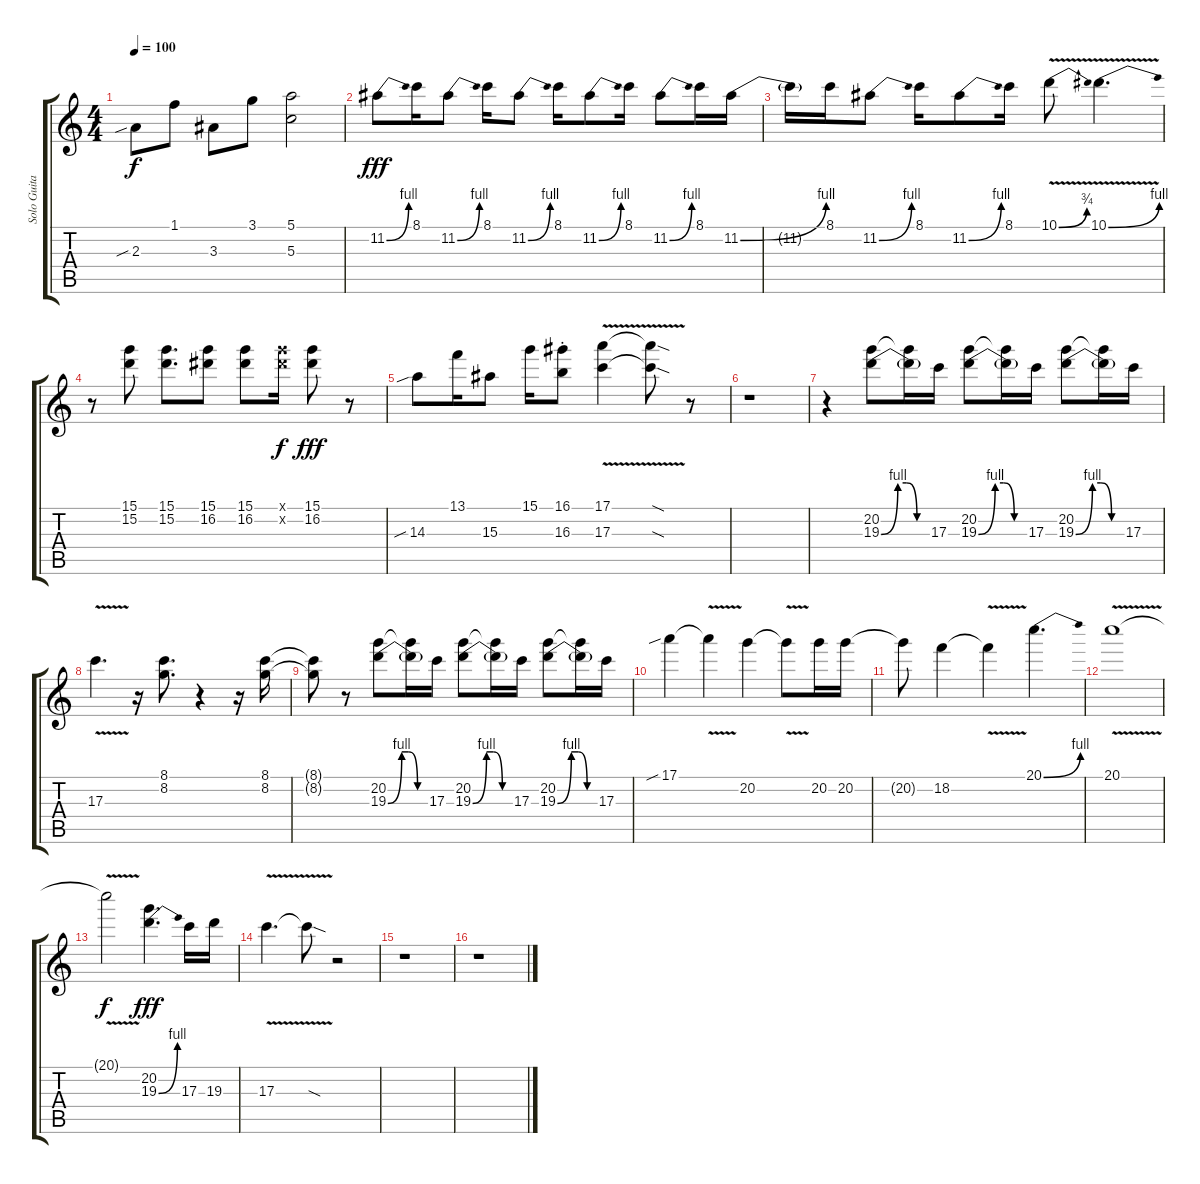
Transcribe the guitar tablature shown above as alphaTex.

\track ("Solo Guitar" "Solo Guita") {instrument overdrivenguitar}
\staff {score tabs}
\tuning (E4 B3 G3 D3 A2 E2) {hide}
\ts (4 4)
\tempo 100
\clef g2
\ks c
2.3{sib}.8{dy f} 1.1.8 3.3.8 3.1.8 (5.1 5.3).2 |
11.2{be (bend 0 0 60 4)}.8{dy fff} 8.1.16 11.2{be (bend 0 0 60 4)}.8 8.1.16 11.2{be (bend 0 0 60 4)}.8 8.1.16 11.2{be (bend 0 0 60 4)}.8 8.1.16 11.2{be (bend 0 0 60 4)}.8 8.1.16 11.2{be (bend 0 0 60 4)}.16 |
11.2{t}.16 8.1.16 11.2{be (bend 0 0 60 4)}.8 8.1.16 11.2{be (bend 0 0 60 4)}.8 8.1.16 10.1{be (bend 0 0 60 3) v}.8 10.1{be (bend 0 0 60 4) v}.4{d} |
r.8 (15.1 15.2).8 (15.1 15.2).8{d} (15.1 16.2).8 (15.1 16.2).8 (15.1{x} 16.2{x}).16{dy f} (15.1 16.2).8{dy fff} r.8 |
14.3{sib}.8 13.1.16 15.3.8 15.1.16 (16.1{st} 16.3{st}).8 (17.1 17.3{v}).4 (17.1{sod t} 17.3{sod t}).8 r.8 |
r.1{volume 6 balance 16} |
r.4 (20.2 19.3{be (custom 0 0 20 4 30 4 43 0 60 0)}).8 (20.2{t} 19.3{t}).16 17.3.16 (20.2 19.3{be (custom 0 0 20 4 30 4 43 0 60 0)}).8 (20.2{t} 19.3{t}).16 17.3.16 (20.2 19.3{be (custom 0 0 20 4 30 4 43 0 60 0)}).8 (20.2{t} 19.3{t}).16 17.3.16 |
17.3{v}.4{d} r.16 (8.1 8.2).8{d} r.4 r.16 (8.1 8.2).16 |
(8.1{t} 8.2{t}).8 r.8 (20.2 19.3{be (custom 0 0 20 4 30 4 43 0 60 0)}).8 (20.2{t} 19.3{t}).16 17.3.16 (20.2 19.3{be (custom 0 0 20 4 30 4 43 0 60 0)}).8 (20.2{t} 19.3{t}).16 17.3.16 (20.2 19.3{be (custom 0 0 20 4 30 4 43 0 60 0)}).8 (20.2{t} 19.3{t}).16 17.3.16 |
17.1{sib}.4 17.1{v t}.4 20.2.4 20.2{v t}.8 20.2.16 20.2.16 |
20.2{t}.8 18.2.4 18.2{v t}.4 20.1{be (bend 0 0 60 4)}.4{d} |
20.1{v}.1 |
20.1{t}.2{dy f} (20.2 19.3{be (bend 0 0 60 4)}).4{d dy fff} 17.3.16 19.3.16 |
17.3{v}.4{d} 17.3{sod t}.8 r.2 |
r.1 |
r.1
